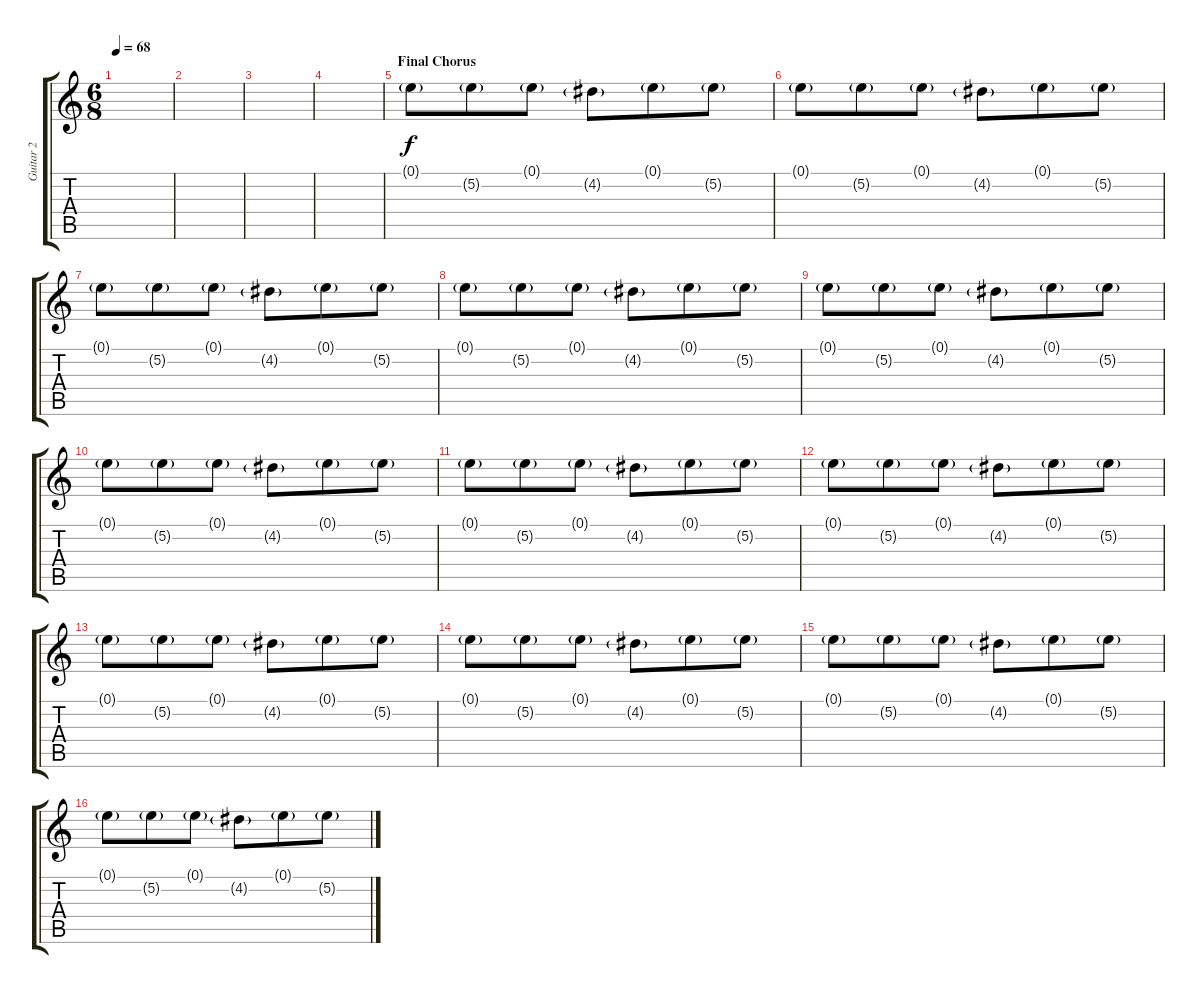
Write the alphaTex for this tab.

\track ("Guitar 2" "Guitar 2") {instrument electricguitarclean}
\staff {score tabs}
\tuning (E4 B3 G3 D3 A2 E2) {hide}
\ts (6 8)
\tempo 68
\clef g2
\ks c
|
|
|
|
\section ("" "Final Chorus")
0.1{g}.8 5.2{g}.8 0.1{g}.8 4.2{g}.8 0.1{g}.8 5.2{g}.8 |
0.1{g}.8 5.2{g}.8 0.1{g}.8 4.2{g}.8 0.1{g}.8 5.2{g}.8 |
0.1{g}.8 5.2{g}.8 0.1{g}.8 4.2{g}.8 0.1{g}.8 5.2{g}.8 |
0.1{g}.8 5.2{g}.8 0.1{g}.8 4.2{g}.8 0.1{g}.8 5.2{g}.8 |
0.1{g}.8 5.2{g}.8 0.1{g}.8 4.2{g}.8 0.1{g}.8 5.2{g}.8 |
0.1{g}.8 5.2{g}.8 0.1{g}.8 4.2{g}.8 0.1{g}.8 5.2{g}.8 |
0.1{g}.8 5.2{g}.8 0.1{g}.8 4.2{g}.8 0.1{g}.8 5.2{g}.8 |
0.1{g}.8 5.2{g}.8 0.1{g}.8 4.2{g}.8 0.1{g}.8 5.2{g}.8 |
0.1{g}.8 5.2{g}.8 0.1{g}.8 4.2{g}.8 0.1{g}.8 5.2{g}.8 |
0.1{g}.8 5.2{g}.8 0.1{g}.8 4.2{g}.8 0.1{g}.8 5.2{g}.8 |
0.1{g}.8 5.2{g}.8 0.1{g}.8 4.2{g}.8 0.1{g}.8 5.2{g}.8 |
0.1{g}.8 5.2{g}.8 0.1{g}.8 4.2{g}.8 0.1{g}.8 5.2{g}.8
